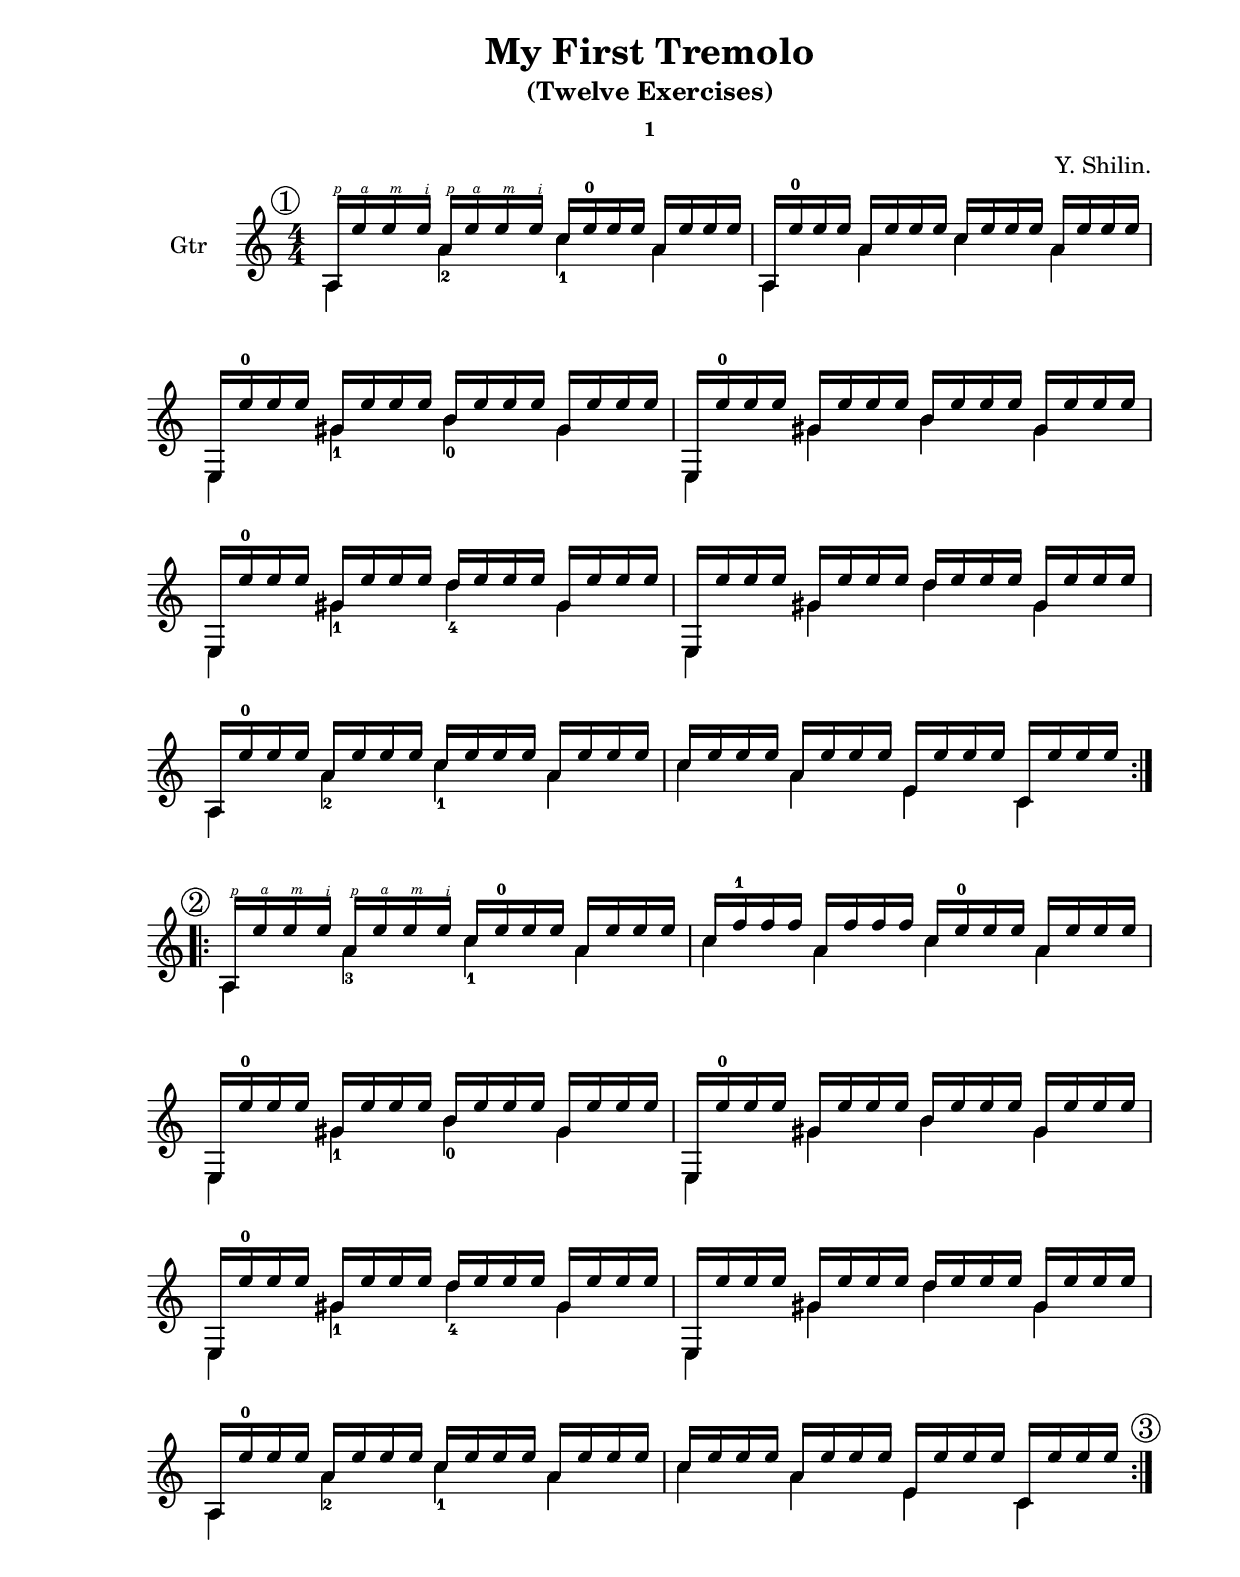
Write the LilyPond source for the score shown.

\version "2.18.0"

\language "deutsch"

\header {
  title = "My First Tremolo"
  subtitle = "(Twelve Exercises)"
  subsubtitle = "1"
  %meter = ""
  composer = "Y. Shilin."
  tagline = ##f
}

\paper {
  #(set-paper-size "a4")
  top-system-spacing #'basic-distance = #25
  top-markup-spacing #'basic-distance = #8
  markup-system-spacing #'basic-distance = #26
  system-system-spacing #'basic-distance = #20
  last-bottom-spacing #'basic-distance = #25
  two-sided = ##t
  inner-margin = 25
  outer-margin = 15
}

\layout {
  \context {
    \Score
    \remove "Bar_number_engraver"
  }
}
#(define RH rightHandFinger)
\score {
  \new Staff \with {
    instrumentName = "Gtr"
  }
  {
    \clef treble
    %\key ges \major
    \numericTimeSignature
    \time 4/4
    \mark \markup {\circle 1}
    <<
      {
        \override StrokeFinger #'extra-offset = #'(-1 . 9.1)
        a16\RH #1 
        \override StrokeFinger #'extra-offset = #'(-1 . 3.8)
        e''\RH #4 e''\RH #3 e''\RH #2
        \override StrokeFinger #'extra-offset = #'(-1 . 5.6)
        a'\RH #1
        \override StrokeFinger #'extra-offset = #'(-1 . 3.8)
        e''\RH #4 e''\RH #3 e''\RH #2
        c'' e''-0 e'' e''
        a' e'' e'' e'' |
        a e''-0 e'' e''
        a' e'' e'' e''
        c'' e'' e'' e''
        a' e'' e'' e'' |
        e e''-0 e'' e''
        gis' e'' e'' e''
        h' e'' e'' e''
        gis' e'' e'' e'' |
        e e''-0 e'' e''
        gis' e'' e'' e''
        h' e'' e'' e''
        gis' e'' e'' e'' |
        e e''-0 e'' e''
        gis' e'' e'' e''
        d'' e'' e'' e''
        gis' e'' e'' e'' |
        e e'' e'' e''
        gis' e'' e'' e''
        d'' e'' e'' e''
        gis' e'' e'' e'' |
        a e''-0 e'' e''
        a' e'' e'' e''
        c'' e'' e'' e''
        a' e'' e'' e'' |
        c'' e'' e'' e''
        a' e'' e'' e''
        e' e'' e'' e''
        c' e'' e'' e'' |
      }
      \\
      {
        a4 a'-2 c''-1 a' |
        a a' c'' a' |
        e gis'-1 h'-0 gis'|
        e gis' h' gis'|
        e gis'-1 d''-4 gis'|
        e gis' d'' gis'|
        a a'-2 c''-1 a' |
        c'' a' e' c' | \bar ":|.|:" \mark \markup {\circle 2}
      }
    >>
    <<
      {
        \override StrokeFinger #'extra-offset = #'(-1 . 9.1)
        a16\RH #1
        \override StrokeFinger #'extra-offset = #'(-1 . 3.8)
        e''\RH #4 e''\RH #3 e''\RH #2
        \override StrokeFinger #'extra-offset = #'(-1 . 5.6)
        a'\RH #1
        \override StrokeFinger #'extra-offset = #'(-1 . 3.8)
        e''\RH #4 e''\RH #3 e''\RH #2
        c'' e''-0 e'' e''
        a' e'' e'' e'' |
        c'' f''-1 f'' f''
        a' f'' f'' f''
        c'' e''-0 e'' e''
        a' e'' e'' e'' |
        e e''-0 e'' e''
        gis' e'' e'' e''
        h' e'' e'' e''
        gis' e'' e'' e'' |
        e e''-0 e'' e''
        gis' e'' e'' e''
        h' e'' e'' e''
        gis' e'' e'' e'' |
        e e''-0 e'' e''
        gis' e'' e'' e''
        d'' e'' e'' e''
        gis' e'' e'' e'' |
        e e'' e'' e''
        gis' e'' e'' e''
        d'' e'' e'' e''
        gis' e'' e'' e'' |
        a e''-0 e'' e''
        a' e'' e'' e''
        c'' e'' e'' e''
        a' e'' e'' e'' |
        c'' e'' e'' e''
        a' e'' e'' e''
        e' e'' e'' e''
        c' e'' e'' e'' |
      }
      \\
      {
        a4 a'-3 c''-1 a' |
        c'' a' c'' a' |
        e gis'-1 h'-0 gis'|
        e gis' h' gis'|
        e gis'-1 d''-4 gis'|
        e gis' d'' gis'|
        a a'-2 c''-1 a' |
        c'' a' e' c' | \bar ":|.|:" \mark \markup {\circle 3}
      }
    >>
  }
}